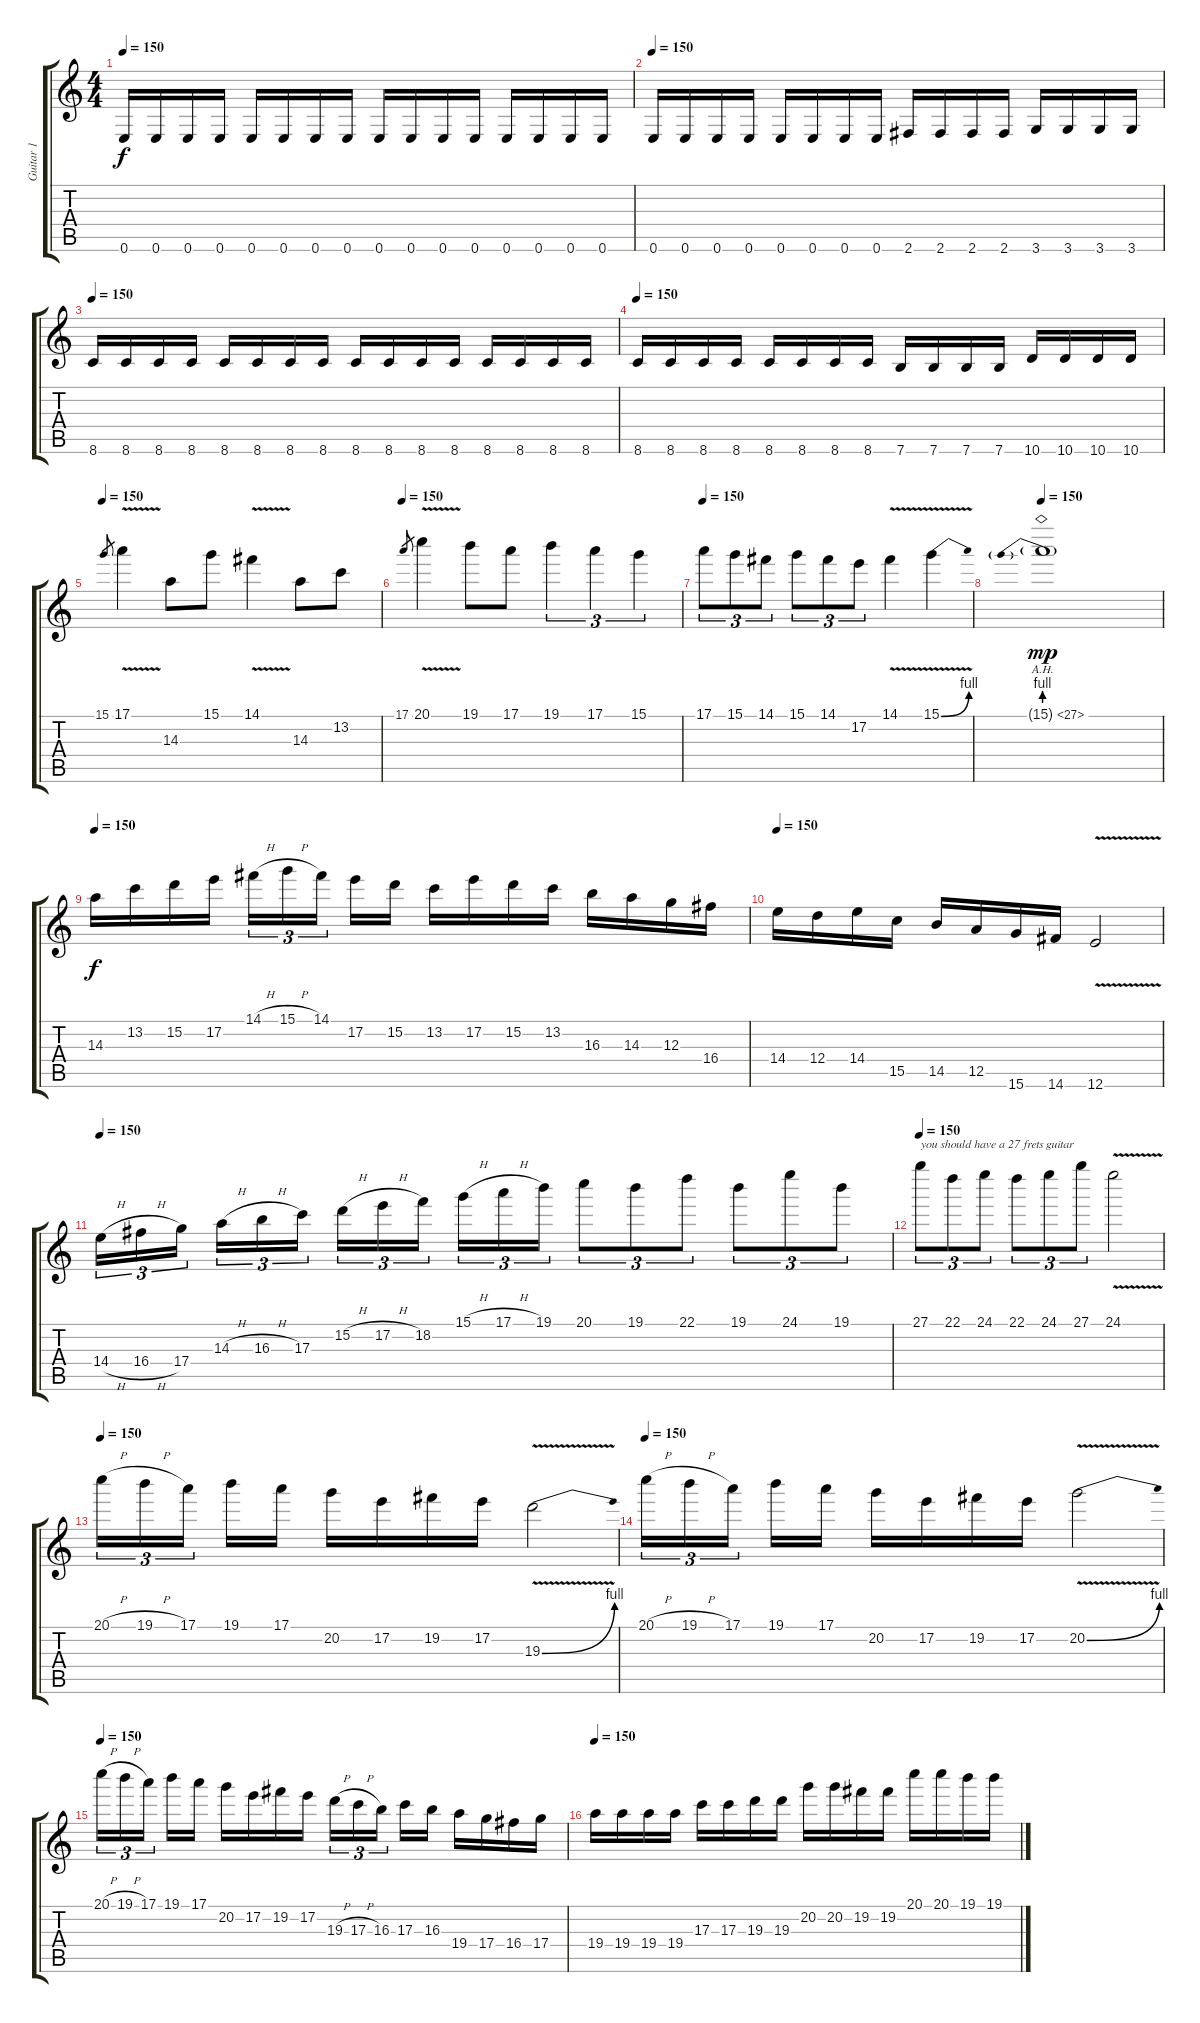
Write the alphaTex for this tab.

\track ("Guitar 1" "Guitar 1") {instrument overdrivenguitar}
\staff {score tabs}
\tuning (E4 B3 G3 D3 A2 E2) {hide}
\ts (4 4)
\tempo 150
\clef g2
\ks c
0.6.16{dy f} 0.6.16 0.6.16 0.6.16 0.6.16 0.6.16 0.6.16 0.6.16 0.6.16 0.6.16 0.6.16 0.6.16 0.6.16 0.6.16 0.6.16 0.6.16 |
\tempo 150
0.6.16 0.6.16 0.6.16 0.6.16 0.6.16 0.6.16 0.6.16 0.6.16 2.6.16 2.6.16 2.6.16 2.6.16 3.6.16 3.6.16 3.6.16 3.6.16 |
\tempo 150
8.6.16 8.6.16 8.6.16 8.6.16 8.6.16 8.6.16 8.6.16 8.6.16 8.6.16 8.6.16 8.6.16 8.6.16 8.6.16 8.6.16 8.6.16 8.6.16 |
\tempo 150
8.6.16 8.6.16 8.6.16 8.6.16 8.6.16 8.6.16 8.6.16 8.6.16 7.6.16 7.6.16 7.6.16 7.6.16 10.6.16 10.6.16 10.6.16 10.6.16 |
\tempo 150
15.1.8{gr} 17.1{v}.4 14.3.8 15.1.8 14.1{v}.4 14.3.8 13.2.8 |
\tempo 150
17.1.8{gr} 20.1{v}.4 19.1.8 17.1.8 19.1.4{tu (3 2)} 17.1.4{tu (3 2)} 15.1.4{tu (3 2)} |
\tempo 150
17.1.8{tu (3 2)} 15.1.8{tu (3 2)} 14.1.8{tu (3 2)} 15.1.8{tu (3 2)} 14.1.8{tu (3 2)} 17.2.8{tu (3 2)} 14.1{v}.4 15.1{be (bend 0 0 60 4) v}.4 |
\tempo 150
15.1{be (prebend 0 4 60 4) ah 12 g}.1{dy mp} |
\tempo 150
14.3.16{dy f} 13.2.16 15.2.16 17.2.16 14.1{h}.16{tu (3 2)} 15.1{h}.16{tu (3 2)} 14.1.16{tu (3 2)} 17.2.16 15.2.16 13.2.16 17.2.16 15.2.16 13.2.16 16.3.16 14.3.16 12.3.16 16.4.16 |
\tempo 150
14.4.16 12.4.16 14.4.16 15.5.16 14.5.16 12.5.16 15.6.16 14.6.16 12.6{v}.2 |
\tempo 150
14.4{h}.16{tu (3 2)} 16.4{h}.16{tu (3 2)} 17.4.16{tu (3 2)} 14.3{h}.16{tu (3 2)} 16.3{h}.16{tu (3 2)} 17.3.16{tu (3 2)} 15.2{h}.16{tu (3 2)} 17.2{h}.16{tu (3 2)} 18.2.16{tu (3 2)} 15.1{h}.16{tu (3 2)} 17.1{h}.16{tu (3 2)} 19.1.16{tu (3 2)} 20.1.8{tu (3 2)} 19.1.8{tu (3 2)} 22.1.8{tu (3 2)} 19.1.8{tu (3 2)} 24.1.8{tu (3 2)} 19.1.8{tu (3 2)} |
\tempo 150
27.1.8{tu (3 2) txt "you should have a 27 frets guitar"} 22.1.8{tu (3 2)} 24.1.8{tu (3 2)} 22.1.8{tu (3 2)} 24.1.8{tu (3 2)} 27.1.8{tu (3 2)} 24.1{v}.2 |
\tempo 150
20.1{h}.16{tu (3 2)} 19.1{h}.16{tu (3 2)} 17.1.16{tu (3 2)} 19.1.16 17.1.16 20.2.16 17.2.16 19.2.16 17.2.16 19.3{be (bend 0 0 60 4) v}.2 |
\tempo 150
20.1{h}.16{tu (3 2)} 19.1{h}.16{tu (3 2)} 17.1.16{tu (3 2)} 19.1.16 17.1.16 20.2.16 17.2.16 19.2.16 17.2.16 20.2{be (bend 0 0 60 4) v}.2 |
\tempo 150
20.1{h}.16{tu (3 2)} 19.1{h}.16{tu (3 2)} 17.1.16{tu (3 2)} 19.1.16 17.1.16 20.2.16 17.2.16 19.2.16 17.2.16 19.3{h}.16{tu (3 2)} 17.3{h}.16{tu (3 2)} 16.3.16{tu (3 2)} 17.3.16 16.3.16 19.4.16 17.4.16 16.4.16 17.4.16 |
\tempo 150
19.4.16 19.4.16 19.4.16 19.4.16 17.3.16 17.3.16 19.3.16 19.3.16 20.2.16 20.2.16 19.2.16 19.2.16 20.1.16 20.1.16 19.1.16 19.1.16
